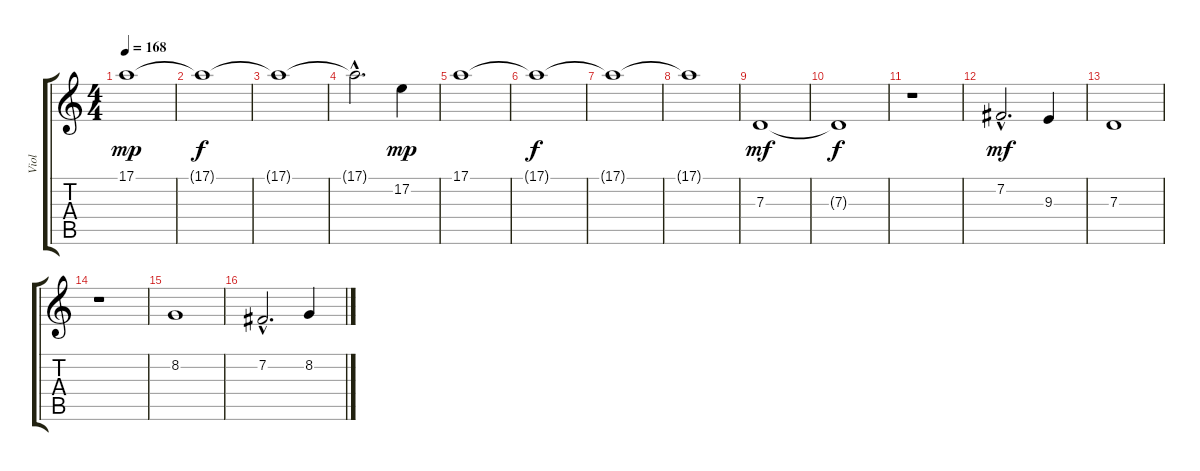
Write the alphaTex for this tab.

\track ("Viol" "Viol") {instrument violin}
\staff {score tabs}
\tuning (E4 B3 G3 D3 A2 E2) {hide}
\ts (4 4)
\section ("" "")
\tempo 168
\clef g2
\ks c
17.1.1{dy mp instrument violin} |
17.1{t}.1{dy f} |
17.1{t}.1 |
17.1{hac t}.2{d} 17.2.4{dy mp} |
17.1.1 |
17.1{t}.1{dy f} |
17.1{t}.1 |
17.1{t}.1 |
\section ("" "")
7.3.1{dy mf} |
7.3{t}.1{dy f} |
r.1 |
7.2{hac}.2{d dy mf} 9.3.4 |
7.3.1 |
r.1 |
8.2.1 |
7.2{hac}.2{d} 8.2.4
